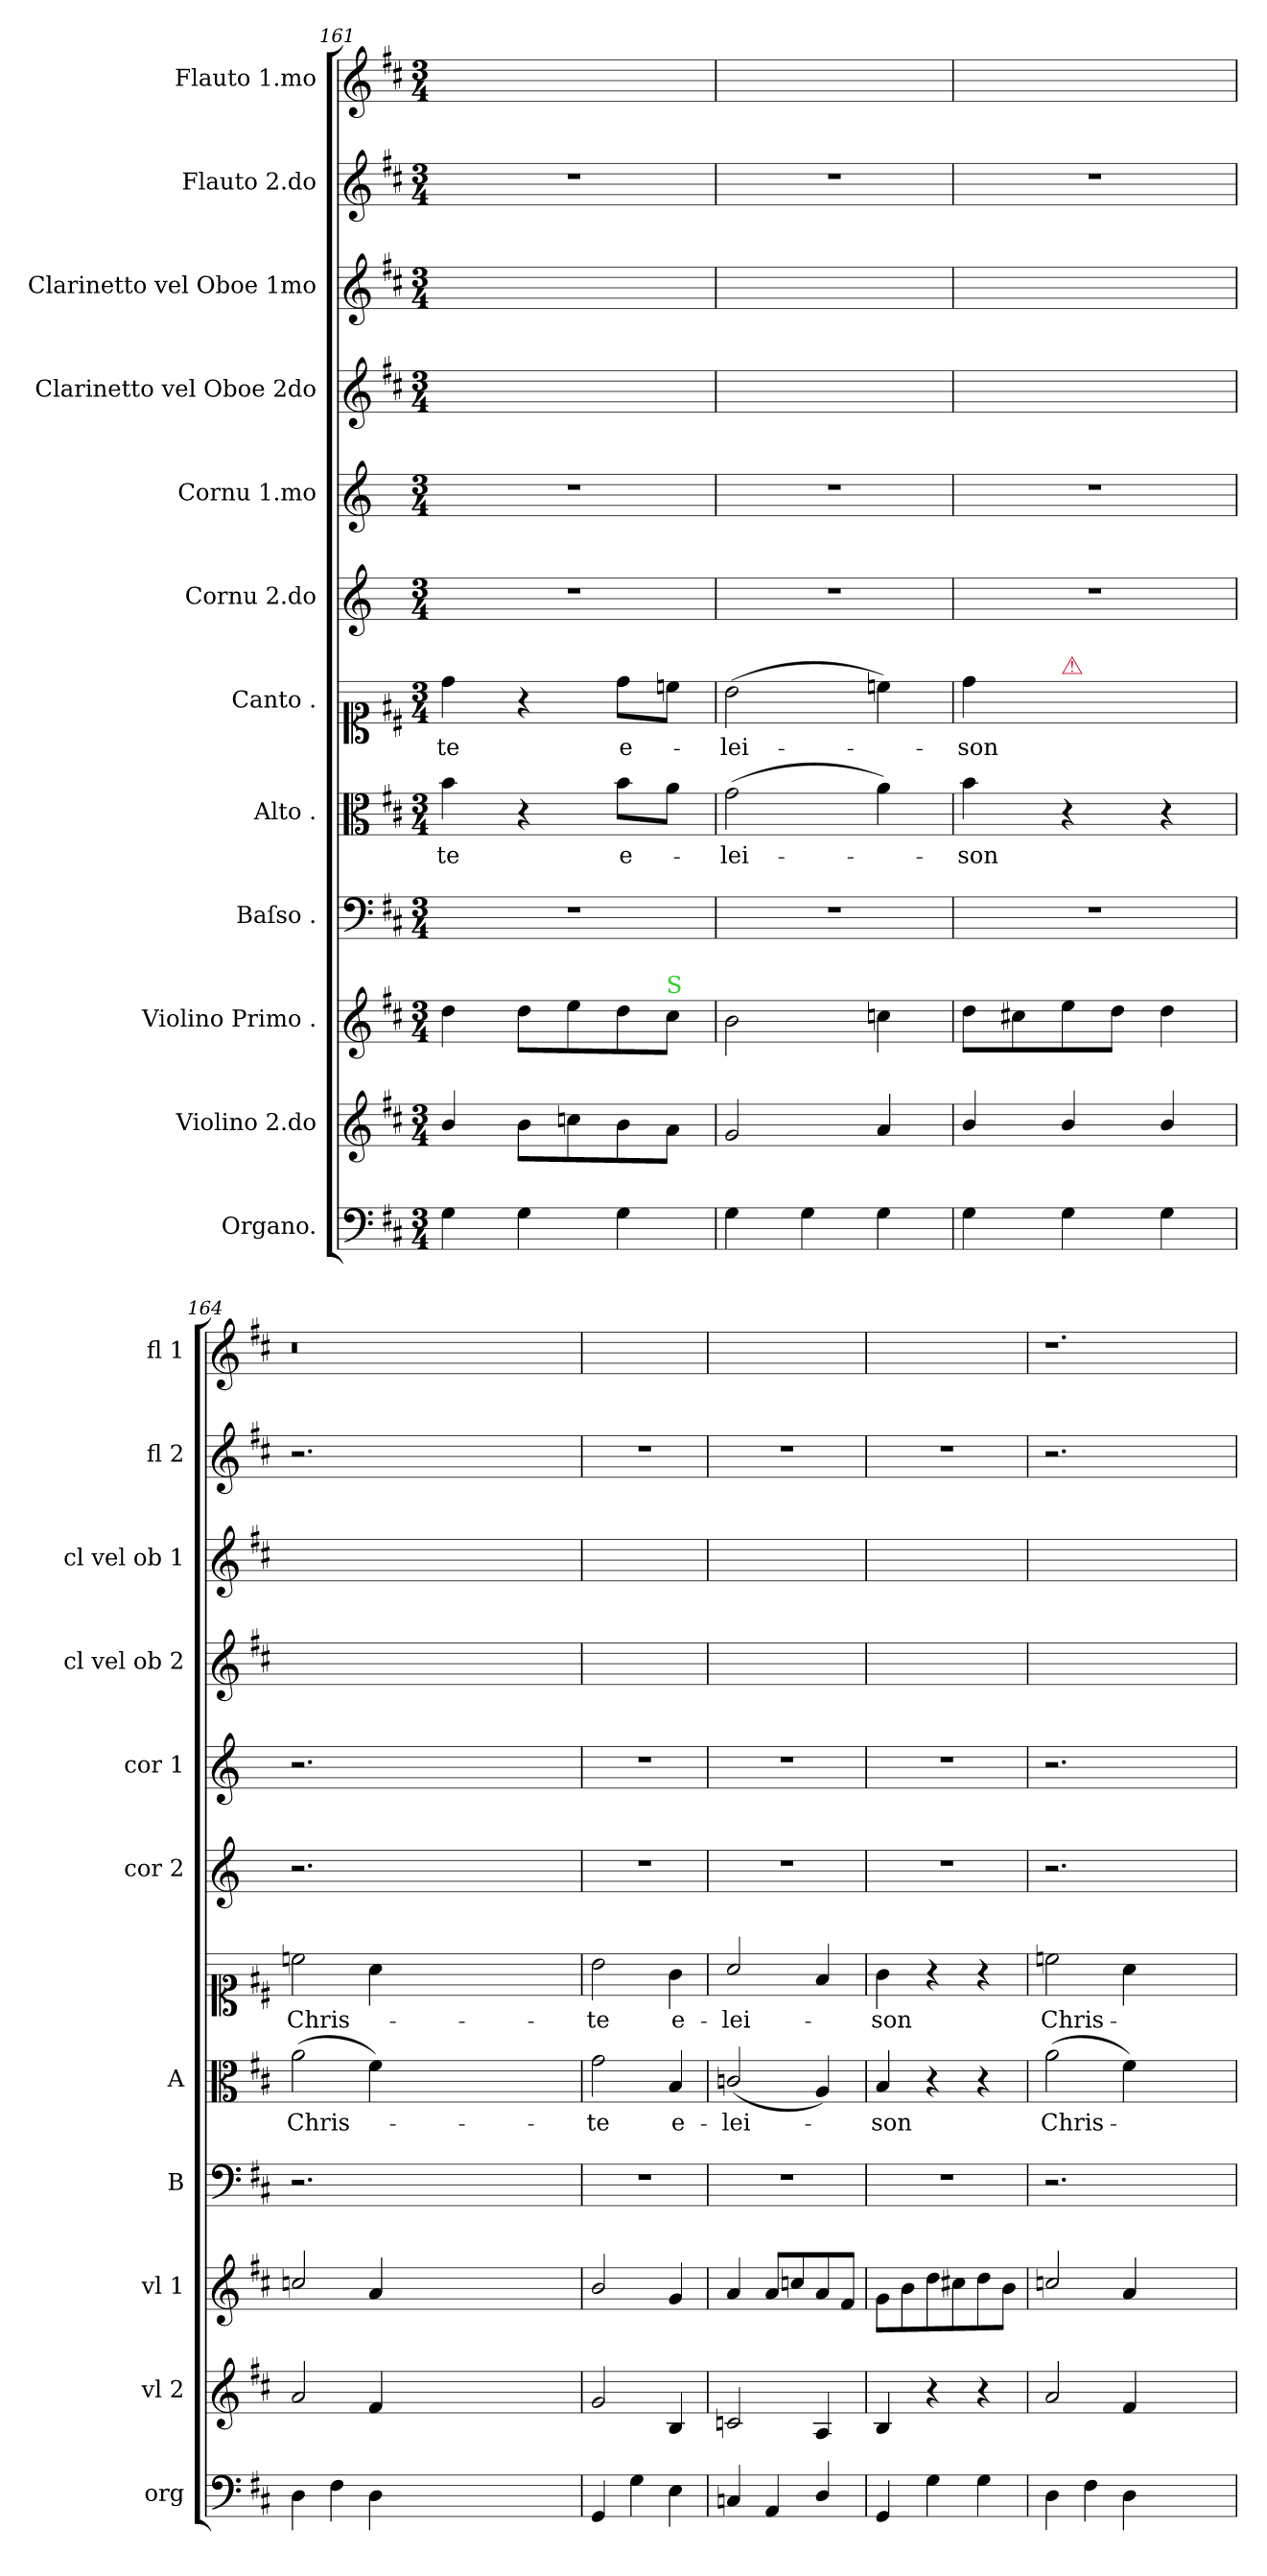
**kern	**kern	**kern	**kern	**kern	**text	**kern	**text	**kern	**kern	**kern	**kern	**kern	**kern
*part12	*part11	*part10	*part9	*part8	*part8	*part7	*part7	*part6	*part5	*part4	*part3	*part2	*part1
*staff12	*staff11	*staff10	*staff9	*staff8	*staff8	*staff7	*staff7	*staff6	*staff5	*staff4	*staff3	*staff2	*staff1
*I"Organo.	*I"Violino 2.do	*I"Violino Primo .	*I"Baſso .	*I"Alto .	*	*I"Canto .	*	*I"Cornu 2.do	*I"Cornu 1.mo	*I"Clarinetto vel Oboe 2do	*I"Clarinetto vel Oboe 1mo	*I"Flauto 2.do	*I"Flauto 1.mo
*I'org	*I'vl 2	*I'vl 1	*I'B	*I'A	*	*	*	*I'cor 2	*I'cor 1	*I'cl vel ob 2	*I'cl vel ob 1	*I'fl 2	*I'fl 1
*clefF4	*clefG2	*clefG2	*clefF4	*clefC3	*	*clefC1	*	*clefG2	*clefG2	*clefG2	*clefG2	*clefG2	*clefG2
*	*	*	*	*	*	*	*	*ITrd6c10	*ITrd6c10	*	*	*	*
*k[f#c#]	*k[f#c#]	*k[f#c#]	*k[f#c#]	*k[f#c#]	*	*k[f#c#]	*	*k[f#c#]	*k[f#c#]	*k[f#c#]	*k[f#c#]	*k[f#c#]	*k[f#c#]
*D:	*D:	*D:	*D:	*D:	*	*D:	*	*	*	*D:	*D:	*D:	*D:
*M3/4	*M3/4	*M3/4	*M3/4	*M3/4	*	*M3/4	*	*M3/4	*M3/4	*M3/4	*M3/4	*M3/4	*M3/4
=161	=161	=161	=161	=161	=161	=161	=161	=161	=161	=161	=161	=161	=161
4G\	4b/	4dd\	2.r	4b\	-te	4dd\	-te	2.r	2.r	2.ryy	2.ryy	2.r	2.ryy
4G\	8b\L	8dd\L	.	4r	.	4r	.	.	.	.	.	.	.
.	8ccn\	8ee\	.	.	.	.	.	.	.	.	.	.	.
4G\	8b\	8dd\	.	8b\L	e-	8dd\L	e-	.	.	.	.	.	.
!	!	!LO:TX:a:color=limegreen:t=S	!	!	!	!	!	!	!	!	!	!	!
.	8a\J	8cc#\J	.	8a\J	.	8ccn\J	.	.	.	.	.	.	.
=162	=162	=162	=162	=162	=162	=162	=162	=162	=162	=162	=162	=162	=162
4G\	2g/	2b\	2.r	(2g\	-lei-	(2b\	-lei-	2.r	2.r	2.ryy	2.ryy	2.r	2.ryy
4G\	.	.	.	.	.	.	.	.	.	.	.	.	.
4G\	4a/	4ccn\	.	4a\)	.	4ccn\)	.	.	.	.	.	.	.
=163	=163	=163	=163	=163	=163	=163	=163	=163	=163	=163	=163	=163	=163
4G\	4b/	8dd\L	2.r	4b\	-son	4dd\	-son	2.r	2.r	2.ryy	2.ryy	2.r	2.ryy
.	.	8cc#X\	.	.	.	.	.	.	.	.	.	.	.
!	!	!	!	!	!	!LO:TX:a:color=crimson:t=⚠	!	!	!	!	!	!	!
4G\	4b/	8ee\	.	4r	.	4ryy	.	.	.	.	.	.	.
.	.	8dd\J	.	.	.	.	.	.	.	.	.	.	.
4G\	4b/	4dd\	.	4r	.	4ryy	.	.	.	.	.	.	.
=164	=164	=164	=164	=164	=164	=164	=164	=164	=164	=164	=164	=164	=164
4D\	2a/	2ccn/	2.r	(2a\	Chris-	2ccn\	Chris-	2.r	2.r	2.ryy	2.ryy	2.r	0.r
4F#\	.	.	.	.	.	.	.	.	.	.	.	.	.
4D\	4f#/	4a/	.	4f#\)	.	4a\	.	.	.	.	.	.	.
0ryy	0ryy	0ryy	0ryy	0ryy	.	0ryy	.	0ryy	0ryy	0ryy	0ryy	0ryy	.
4ryy	4ryy	4ryy	4ryy	4ryy	.	4ryy	.	4ryy	4ryy	4ryy	4ryy	4ryy	.
=165	=165	=165	=165	=165	=165	=165	=165	=165	=165	=165	=165	=165	=165
4GG/	2g/	2b/	2.r	2g\	-te	2b\	-te	2.r	2.r	2.ryy	2.ryy	2.r	2.ryy
4G\	.	.	.	.	.	.	.	.	.	.	.	.	.
4E\	4B/	4g/	.	4B/	e-	4g\	e-	.	.	.	.	.	.
=166	=166	=166	=166	=166	=166	=166	=166	=166	=166	=166	=166	=166	=166
4Cn/	2cn/	4a/	2.r	(2cn/	-lei-	2a/	-lei-	2.r	2.r	2.ryy	2.ryy	2.r	2.ryy
4AA/	.	8a/L	.	.	.	.	.	.	.	.	.	.	.
.	.	8ccn/	.	.	.	.	.	.	.	.	.	.	.
4D/	4A/	8a/	.	4A/)	.	4f#/	.	.	.	.	.	.	.
.	.	8f#/J	.	.	.	.	.	.	.	.	.	.	.
=167	=167	=167	=167	=167	=167	=167	=167	=167	=167	=167	=167	=167	=167
4GG/	4B/	8g\L	2.r	4B/	-son	4g\	-son	2.r	2.r	2.ryy	2.ryy	2.r	2.ryy
.	.	8b\	.	.	.	.	.	.	.	.	.	.	.
4G\	4r	8dd\	.	4r	.	4r	.	.	.	.	.	.	.
.	.	8cc#X\	.	.	.	.	.	.	.	.	.	.	.
4G\	4r	8dd\	.	4r	.	4r	.	.	.	.	.	.	.
.	.	8b\J	.	.	.	.	.	.	.	.	.	.	.
=168	=168	=168	=168	=168	=168	=168	=168	=168	=168	=168	=168	=168	=168
!	!	!	!	!	!	!	!LO:LY:i	!	!	!	!	!	!
4D\	2a/	2ccn/	2.r	(2a\	Chris-	2ccn\	Chris-	2.r	2.r	2.ryy	2.ryy	2.r	1.r
4F#\	.	.	.	.	.	.	.	.	.	.	.	.	.
4D\	4f#/	4a/	.	4f#\)	.	4a\	.	.	.	.	.	.	.
2.ryy	2.ryy	2.ryy	2.ryy	2.ryy	.	2.ryy	.	2.ryy	2.ryy	2.ryy	2.ryy	2.ryy	.
=	=	=	=	=	=	=	=	=	=	=	=	=	=
*-	*-	*-	*-	*-	*-	*-	*-	*-	*-	*-	*-	*-	*-
